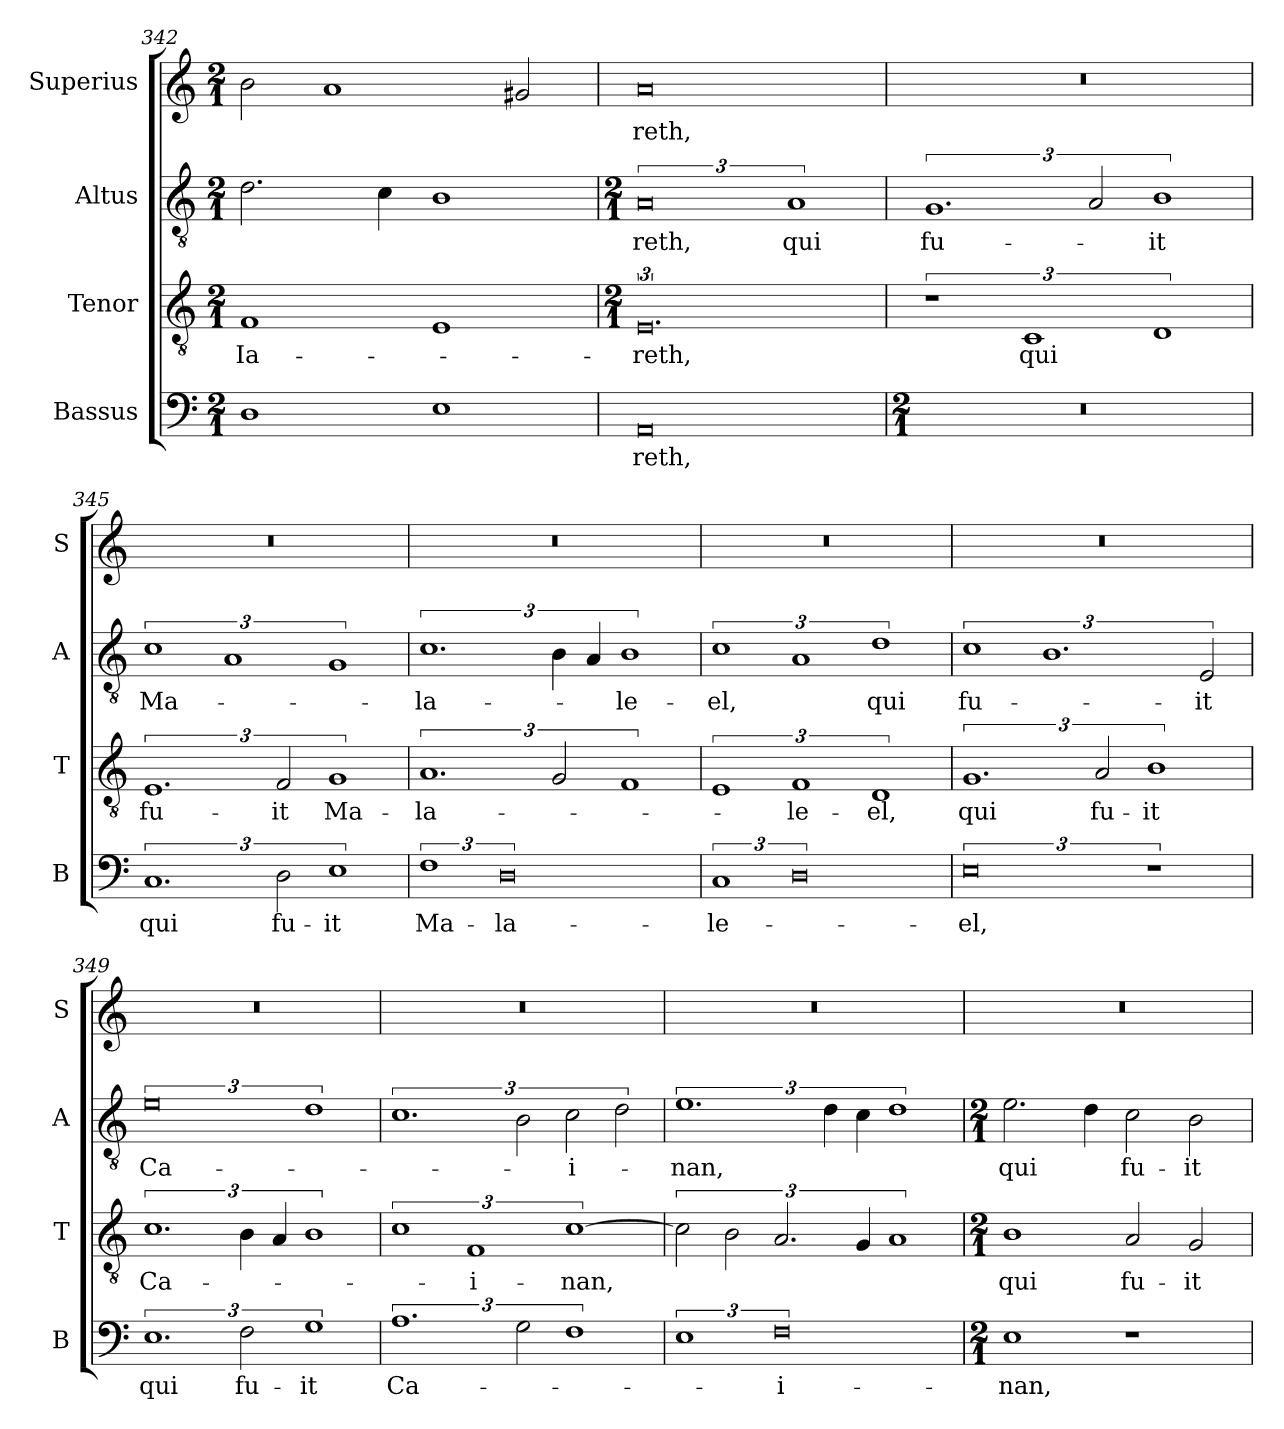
**kern	**text	**kern	**text	**kern	**text	**kern	**text
*part4	*part4	*part3	*part3	*part2	*part2	*part1	*part1
*staff4	*staff4	*staff3	*staff3	*staff2	*staff2	*staff1	*staff1
*I"Bassus	*	*I"Tenor	*	*I"Altus	*	*I"Superius	*
*I'B	*	*I'T	*	*I'A	*	*I'S	*
*clefF4	*	*clefGv2	*	*clefGv2	*	*clefG2	*
*k[]	*	*k[]	*	*k[]	*	*k[]	*
*M2/1	*	*M2/1	*	*M2/1	*	*M2/1	*
=342	=342	=342	=342	=342	=342	=342	=342
1D	.	1F	Ia-	2.d\	.	2b\	.
.	.	.	.	.	.	1a	.
.	.	.	.	4c\	.	.	.
1E	.	1E	.	1B	.	.	.
.	.	.	.	.	.	2g#X/	.
=343	=343	=343	=343	=343	=343	=343	=343
*	*	*M2/1	*	*M2/1	*	*	*
0AA	-reth,	3%4.E	-reth,	3%4A	-reth,	0a	-reth,
.	.	.	.	3%2A	qui	.	.
=344	=344	=344	=344	=344	=344	=344	=344
*M2/1	*	*	*	*	*	*	*
3%4.r	.	3%2r	.	3%2.G	fu-	0r	.
.	.	3%2C	qui	.	.	.	.
.	.	.	.	3A/	.	.	.
.	.	3%2D	.	3%2B	-it	.	.
=345	=345	=345	=345	=345	=345	=345	=345
3%2.C	qui	3%2.E	fu-	3%2c	Ma-	0r	.
.	.	.	.	3%2A	.	.	.
3D\	fu-	3F/	-it	.	.	.	.
3%2E	-it	3%2G	Ma-	3%2G	.	.	.
=346	=346	=346	=346	=346	=346	=346	=346
3%2F	Ma-	3%2.A	-la-	3%2.c	-la-	0r	.
3%4D	-la-	.	.	.	.	.	.
.	.	3G/	.	6B\	.	.	.
.	.	.	.	6A/	.	.	.
.	.	3%2F	.	3%2B	-le-	.	.
=347	=347	=347	=347	=347	=347	=347	=347
3%2C	-le-	3%2E	.	3%2c	-el,	0r	.
3%4D	.	3%2F	-le-	3%2A	.	.	.
.	.	3%2D	-el,	3%2d	qui	.	.
=348	=348	=348	=348	=348	=348	=348	=348
3%4E	-el,	3%2.G	qui	3%2c	fu-	0r	.
.	.	.	.	3%2.B	.	.	.
.	.	3A/	fu-	.	.	.	.
3%2r	.	3%2B	-it	.	.	.	.
.	.	.	.	3E/	-it	.	.
=349	=349	=349	=349	=349	=349	=349	=349
3%2.E	qui	3%2.c	Ca-	3%4e	Ca-	0r	.
3F\	fu-	6B\	.	.	.	.	.
.	.	6A/	.	.	.	.	.
3%2G	-it	3%2B	.	3%2d	.	.	.
=350	=350	=350	=350	=350	=350	=350	=350
3%2.A	Ca-	3%2c	.	3%2.c	.	0r	.
.	.	3%2F	-i-	.	.	.	.
3G\	.	.	.	3B\	.	.	.
3%2F	.	[3%2c	-nan,	3c\	-i-	.	.
.	.	.	.	3d\	.	.	.
=351	=351	=351	=351	=351	=351	=351	=351
3%2E	.	3c\]	.	3%2.e	-nan,	0r	.
.	.	3B\	.	.	.	.	.
3%4F	-i-	3.A/	.	.	.	.	.
.	.	.	.	6d\	.	.	.
.	.	6G/	.	6c\	.	.	.
.	.	3%2A	.	3%2d	.	.	.
=352	=352	=352	=352	=352	=352	=352	=352
*M2/1	*	*M2/1	*	*M2/1	*	*	*
1E	-nan,	1B	qui	2.e\	qui	0r	.
.	.	.	.	4d\	.	.	.
1r	.	2A/	fu-	2c\	fu-	.	.
.	.	2G/	-it	2B\	-it	.	.
=	=	=	=	=	=	=	=
*-	*-	*-	*-	*-	*-	*-	*-
